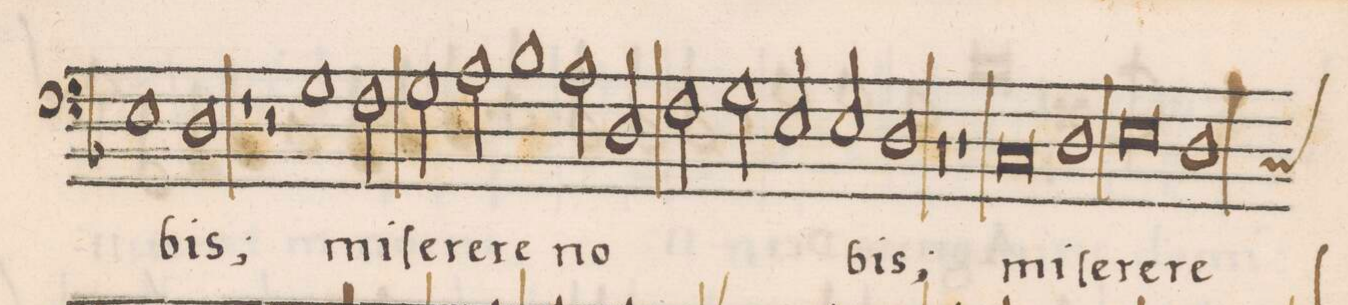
**kern	**text
*I"BASSVS	*
*clefF4	*
*k[b-]	*
*met(C|)	*
*M2/1	*
1Eny\	.
=33-	=33-
1D\	-bis;
1r	.
=34-	=34-
2r	.
1G\	mi-
2F\	-ſe-
=35-	=35-
2G\	-re-
2A\	-re
1B-\	no-
=36-	=36-
2A\	.
2D/	.
2F\	.
2G\	.
=37-	=37-
2E/	.
2E/	.
1D\	-bis;
=38-	=38-
0r	.
=39-	=39-
1r	.
0C/	mi-
=40-	=40-
1D\	-ſe-
=41-	=41-
0E\	-re-
=42-	=42-
*custos:C	*
1D\	-re
*-	*-
